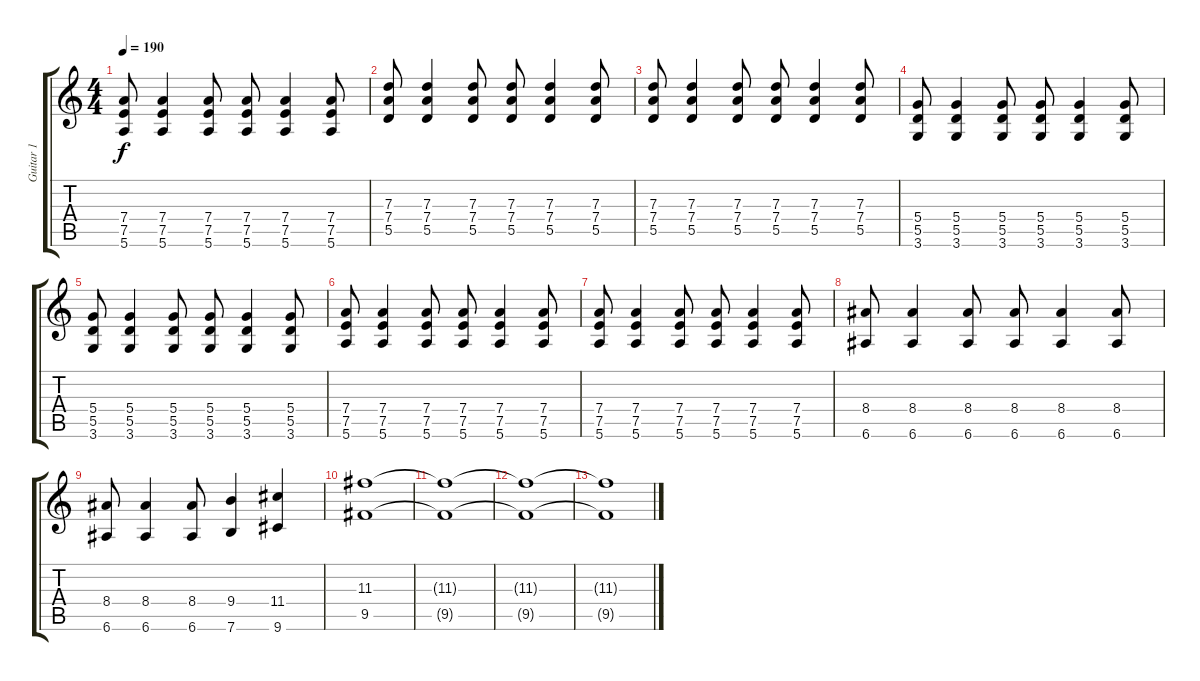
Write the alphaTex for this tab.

\track ("Guitar 1" "Guitar 1") {instrument distortionguitar}
\staff {score tabs}
\tuning (E4 B3 G3 D3 A2 E2) {hide}
\ts (4 4)
\tempo 190
\clef g2
\ks c
(7.4 7.5 5.6).8{dy f} (7.4 7.5 5.6).4 (7.4 7.5 5.6).8 (7.4 7.5 5.6).8 (7.4 7.5 5.6).4 (7.4 7.5 5.6).8 |
(7.3 7.4 5.5).8 (7.3 7.4 5.5).4 (7.3 7.4 5.5).8 (7.3 7.4 5.5).8 (7.3 7.4 5.5).4 (7.3 7.4 5.5).8 |
(7.3 7.4 5.5).8 (7.3 7.4 5.5).4 (7.3 7.4 5.5).8 (7.3 7.4 5.5).8 (7.3 7.4 5.5).4 (7.3 7.4 5.5).8 |
(5.4 5.5 3.6).8 (5.4 5.5 3.6).4 (5.4 5.5 3.6).8 (5.4 5.5 3.6).8 (5.4 5.5 3.6).4 (5.4 5.5 3.6).8 |
(5.4 5.5 3.6).8 (5.4 5.5 3.6).4 (5.4 5.5 3.6).8 (5.4 5.5 3.6).8 (5.4 5.5 3.6).4 (5.4 5.5 3.6).8 |
(7.4 7.5 5.6).8 (7.4 7.5 5.6).4 (7.4 7.5 5.6).8 (7.4 7.5 5.6).8 (7.4 7.5 5.6).4 (7.4 7.5 5.6).8 |
(7.4 7.5 5.6).8 (7.4 7.5 5.6).4 (7.4 7.5 5.6).8 (7.4 7.5 5.6).8 (7.4 7.5 5.6).4 (7.4 7.5 5.6).8 |
(8.4 6.6).8 (8.4 6.6).4 (8.4 6.6).8 (8.4 6.6).8 (8.4 6.6).4 (8.4 6.6).8 |
(8.4 6.6).8 (8.4 6.6).4 (8.4 6.6).8 (9.4 7.6).4 (11.4 9.6).4 |
(11.3 9.5).1{volume 0} |
(11.3{t} 9.5{t}).1 |
(11.3{t} 9.5{t}).1 |
(11.3{t} 9.5{t}).1
